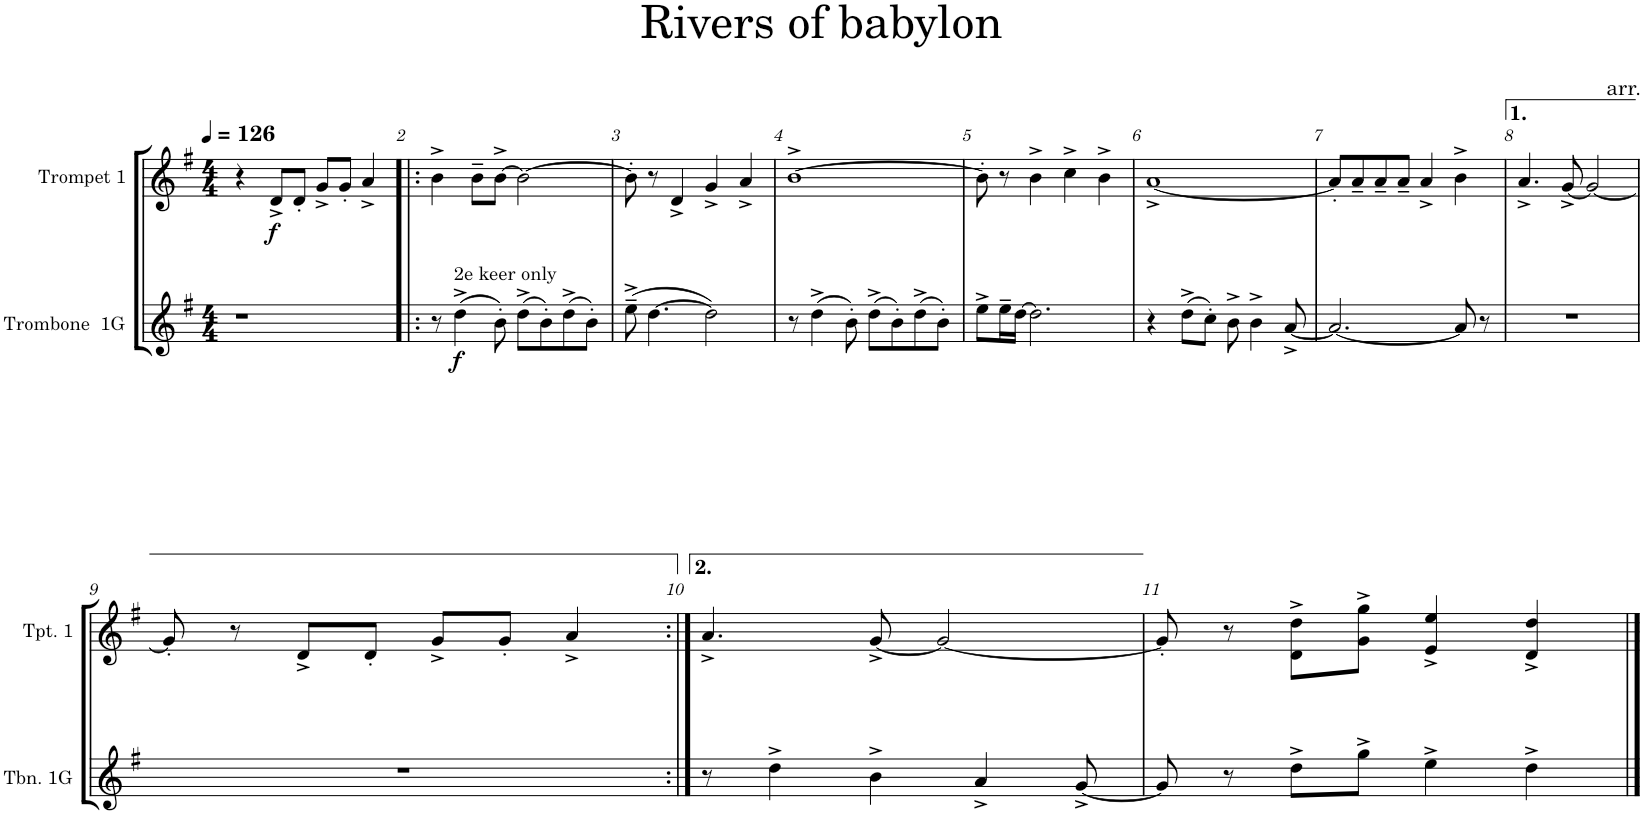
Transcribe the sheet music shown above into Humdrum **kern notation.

**kern	**dynam	**kern	**dynam
*part2	*part2	*part1	*part1
*staff2	*staff2	*staff1	*staff1
*I"Trombone  1G	*	*I"Trompet 1	*
*I'Tbn. 1G	*	*I'Tpt. 1	*
*clefG2	*	*clefG2	*
*Trd8c14	*	*Trd1c2	*
*k[f#]	*	*k[f#]	*
*M4/4	*	*M4/4	*
*MM126	*	*MM126	*
=1	=1	=1	=1
1r	.	4r	.
!	!	!	!LO:DY:b
.	.	8d^/L	f
.	.	8d'/J	.
.	.	8g^/L	.
.	.	8g'/J	.
.	.	4a^/	.
=2!|:	=2!|:	=2!|:	=2!|:
8r	.	4b^\	.
!LO:TX:a:t=2e keer only	!	!	!
!	!LO:DY:b	!	!
(4dd^\	f	.	.
.	.	8b~\L	.
8b'\)	.	[8b^\J	.
(8dd^\L	.	2b\_	.
8b'\)	.	.	.
(8dd^\	.	.	.
8b'\J)	.	.	.
=3	=3	=3	=3
(8ee~^\	.	8b'\]	.
[4.dd\	.	8r	.
.	.	4d^/	.
2dd\])	.	4g^/	.
.	.	4a^/	.
=4	=4	=4	=4
8r	.	[1b^	.
(4dd^\	.	.	.
8b'\)	.	.	.
(8dd^\L	.	.	.
8b'\)	.	.	.
(8dd^\	.	.	.
8b'\J)	.	.	.
=5	=5	=5	=5
8ee^\L	.	8b'\]	.
16ee~\L	.	8r	.
[16dd\JJ	.	.	.
2.dd\]	.	4b^\	.
.	.	4cc^\	.
.	.	4b^\	.
=6	=6	=6	=6
4r	.	[1a^	.
(8dd^\L	.	.	.
8cc'\J)	.	.	.
8b^\	.	.	.
4b^\	.	.	.
[8a^/	.	.	.
=7	=7	=7	=7
2.a/_	.	8a'/L]	.
.	.	8a~/	.
.	.	8a~/	.
.	.	8a~/J	.
.	.	4a^/	.
8a/]	.	4b^\	.
8r	.	.	.
=8	=8	=8	=8
1r	.	4.a^/	.
.	.	[8g^/	.
.	.	2g/_	.
!!LO:LB:g=z
=9	=9	=9	=9
1r	.	8g'/]	.
.	.	8r	.
.	.	8d^/L	.
.	.	8d'/J	.
.	.	8g^/L	.
.	.	8g'/J	.
.	.	4a^/	.
=10:|!	=10:|!	=10:|!	=10:|!
8r	.	4.a^/	.
4dd^\	.	.	.
4b^\	.	[8g^/	.
.	.	2g/_	.
4a^/	.	.	.
[8g^/	.	.	.
=11	=11	=11	=11
8g/]	.	8g'/]	.
8r	.	8r	.
8dd^\L	.	8d\^ 8dd\^L	.
8gg^\J	.	8g\^ 8gg\^J	.
4ee^\	.	4e/^ 4ee/^	.
4dd^\	.	4d/^ 4dd/^	.
==	==	==	==
*-	*-	*-	*-
